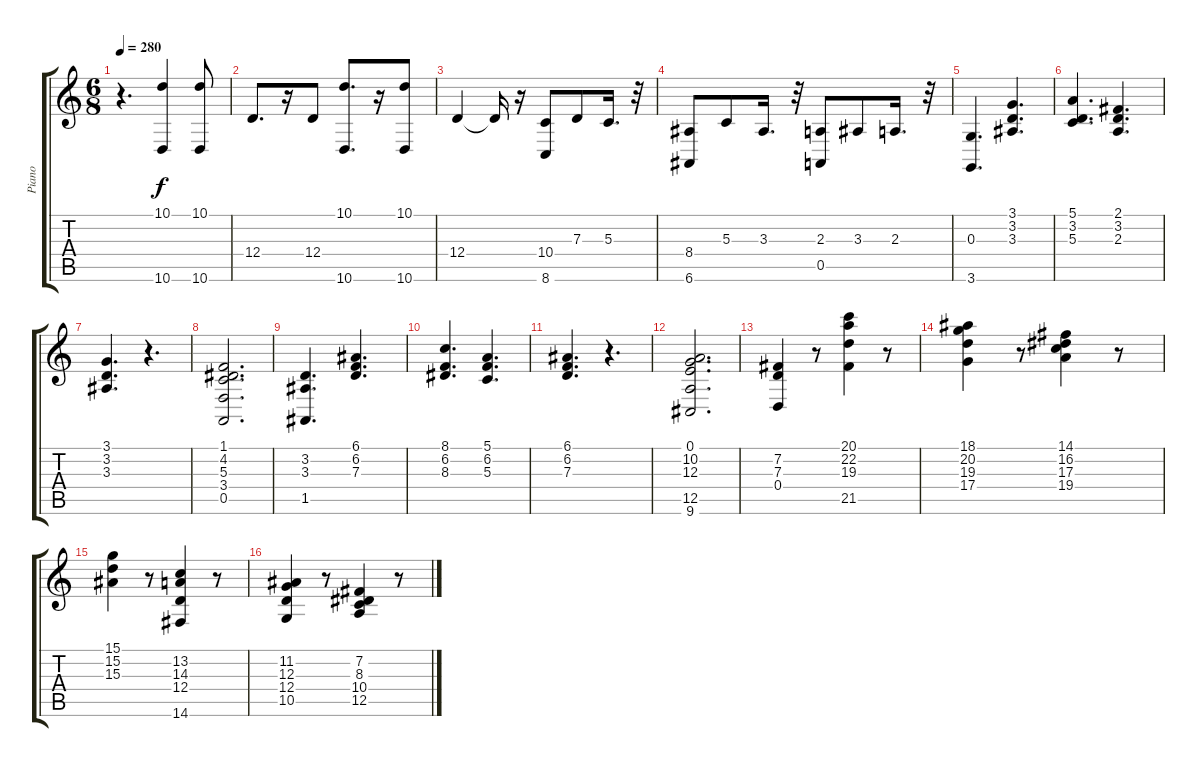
\track ("Piano" "Piano") {instrument acousticgrandpiano}
\staff {score tabs}
\tuning (E4 B3 G3 D3 A2 E2) {hide}
\ts (6 8)
\tempo 280
\clef g2
\ks c
r.4{d dy f instrument acousticgrandpiano} (10.1 10.6).4 (10.1 10.6).8 |
12.4.8{d} r.16 12.4.8 (10.1 10.6).8{d} r.16 (10.1 10.6).8 |
12.4.4 12.4{t}.16 r.16 (10.4 8.6).8 7.3.8 5.3.16{d} r.32 |
(8.4 6.6).8 5.3.8 3.3.16{d} r.32 (2.3 0.5).8 3.3.8 2.3.16{d} r.32 |
(0.3 3.6).4{d} (3.1 3.2 3.3).4{d} |
(5.1 3.2 5.3).4{d} (2.1 3.2 2.3).4{d} |
(3.1 3.2 3.3).4{d} r.4{d} |
(1.1 4.2 5.3 3.4 0.5).2{d} |
(3.2 3.3 1.5).4{d} (6.1 6.2 7.3).4{d} |
(8.1 6.2 8.3).4{d} (5.1 6.2 5.3).4{d} |
(6.1 6.2 7.3).4{d} r.4{d} |
(0.1 10.2 12.3 12.5 9.6).2{d} |
(7.2 7.3 0.4).4 r.8 (20.1 22.2 19.3 21.5).4 r.8 |
(18.1 20.2 19.3 17.4).4 r.8 (14.1 16.2 17.3 19.4).4 r.8 |
(15.1 15.2 15.3).4 r.8 (13.2 14.3 12.4 14.6).4 r.8 |
(11.2 12.3 12.4 10.5).4 r.8 (7.2 8.3 10.4 12.5).4 r.8
